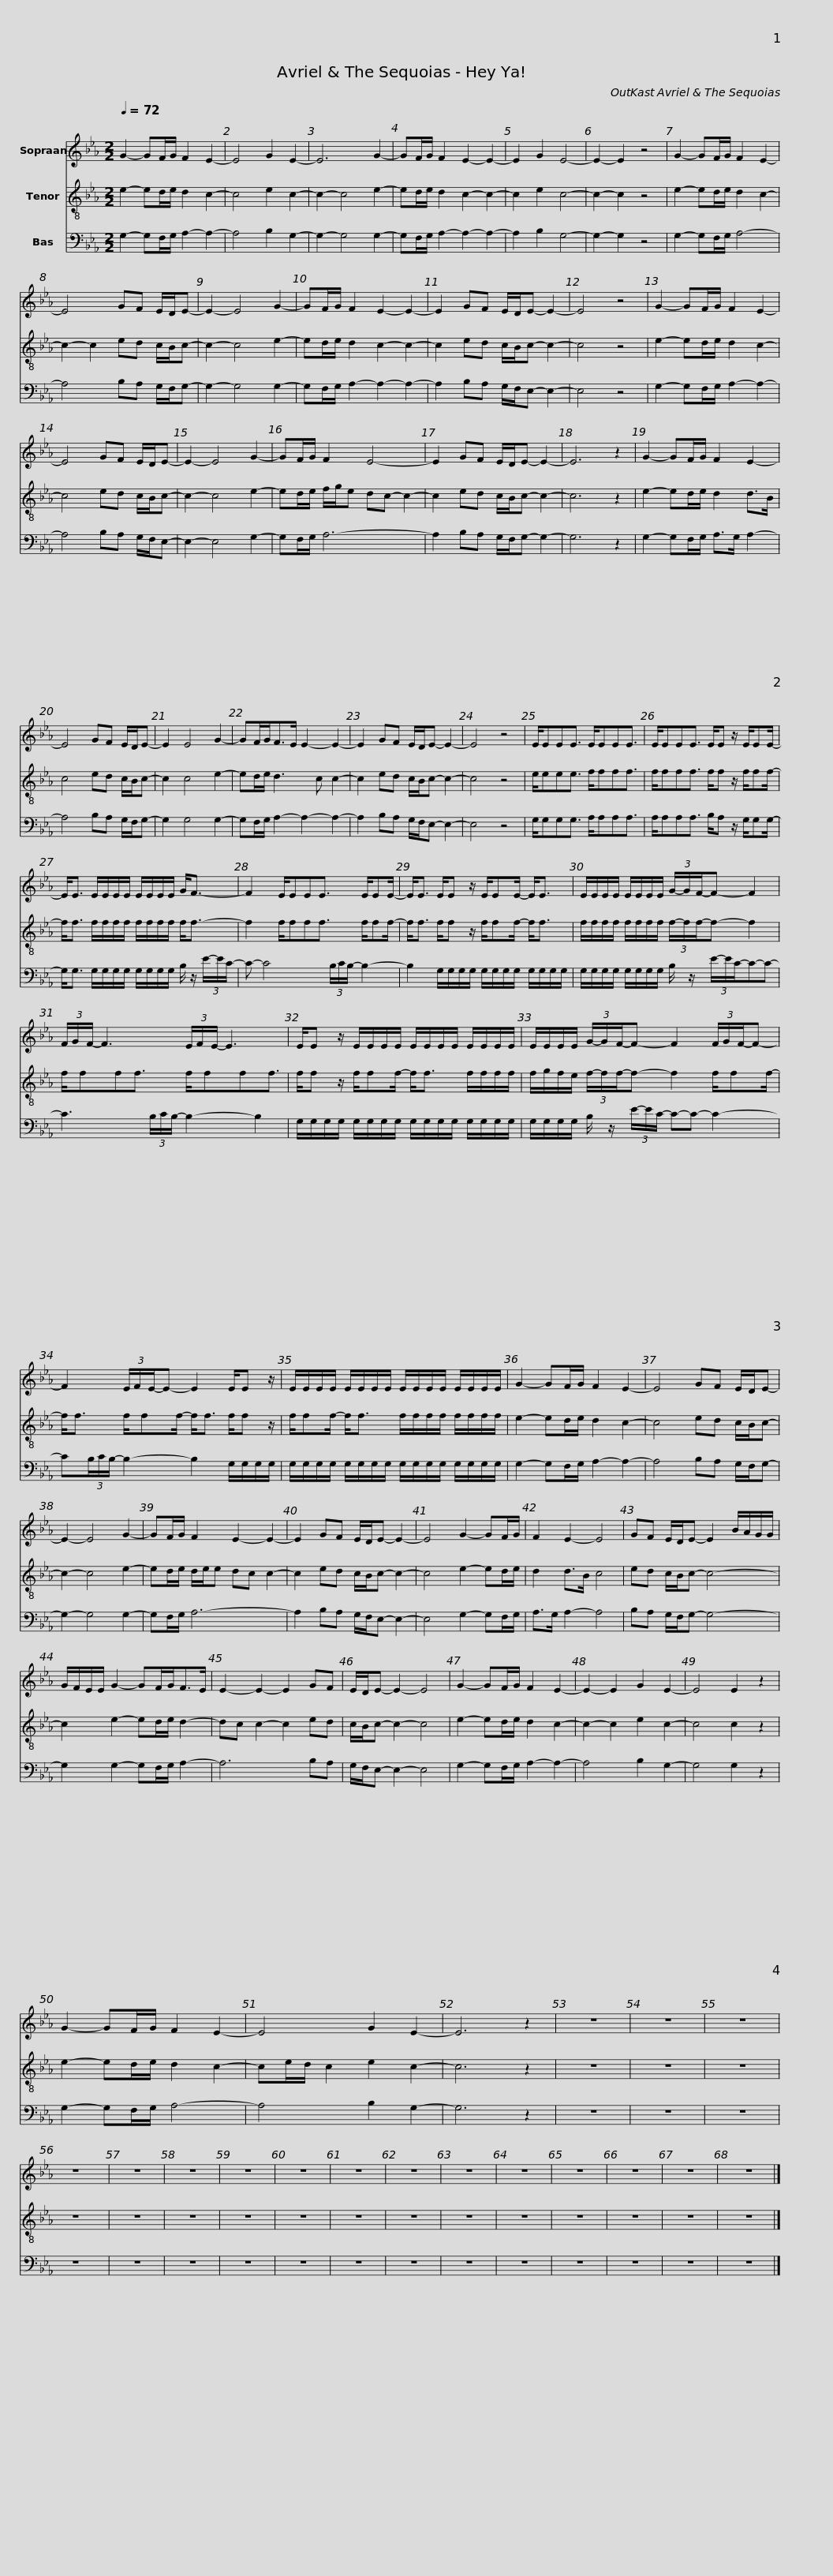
X:1
%%score 1 2 3
L:1/8
Q:1/4=72
M:2/2
I:linebreak $
K:Eb
V:1 treble
V:2 treble-8
V:3 bass
V:1
 G2- GF/G/ F2 E2- | E4 G2 E2- | E6 G2- | GF/G/ F2 E2- E2- | E2 G2 E4- | %5
 E2- E2 z4 | G2- GF/G/ F2 E2- | E4 GF E/D/E- |$ E2- E4 G2- | GF/G/ F2 E2- E2- | %10
 E2 GF E/D/E- E2- | E4 z4 | G2- GF/G/ F2 E2- | E4 GF E/D/E- | E2- E4 G2- | %15
 GF/G/ F2 E4- |$ E2 GF E/D/E- E2- | E6 z2 | G2- GF/G/ F2 E2- | E4 GF E/D/E- | %20
 E2 E4 G2- | GF/G<FE/ E2- E2- | E2 GF E/D/E- E2- |$ E4 z4 | E/EEE3/2 E/EEE3/2 | %25
 E/EEE3/2 E/E z/ E/EE/- | E<E E/E/E/E/ E/E/E/E/ G<F- |$ F2 E/EEE3/2 E/EE/- | E<E E/E z/ E/EE/- E<E | E/E/E/E/ E/E/E/E/ (3G/-G/F/-F- F2 |$ %30
 (3F/G/F/- F3 (3E/F/E/- E3 | E/E z/ E/E/E/E/ E/E/E/E/ E/E/E/E/ |$ E/E/E/E/ (3G/-G/F/-F- F2 (3F/G/F/-F- | F2 (3E/F/E/-E- E2 E/E z/ |$ E/E/E/E/ E/E/E/E/ E/E/E/E/ E/E/E/E/ | %35
 G2- GF/G/ F2 E2- | E4 GF E/D/E- | E2- E4 G2- | GF/G/ F2 E2- E2- |$ E2 GF E/D/E- E2- | %40
 E4 G2- GF/G/ | F2 E2- E4 | GF E/D/E- E2 B/A/G/G/ | G/F/E/E/ G2- GF/G<FE/ | E2- E2- E2 GF |$ %45
 E/D/E- E2- E4 | G2- GF/G/ F2 E2- | E2- E2 G2 E2- | E4 E2 z2 | G2- GF/G/ F2 E2- | %50
 E4 G2 E2- | E6 z2 | z8 | z8 | z8 |$ %55
 z8 | z8 | z8 | z8 | z8 | %60
 z8 | z8 | z8 | z8 | z8 | %65
 z8 | z8 | z8 |] %68
V:2
 e2- ed/e/ d2 c2- | c4 e2 c2- | c2- c4 e2- | ed/e/ d2 c2- c2- | c2 e2 c4- | %5
 c2- c2 z4 | e2- ed/e/ d2 c2- | c2- c2 ed c/B/c- |$ c2- c4 e2- | ed/e/ d2 c2- c2- | %10
 c2 ed c/B/c- c2- | c4 z4 | e2- ed/e/ d2 c2- | c4 ed c/B/c- | c2- c4 e2- | %15
 ed/e/ f/g/e dc- c2- |$ c2 ed c/B/c- c2- | c6 z2 | e2- ed/e/ d2 d>B | c4 ed c/B/c- | %20
 c2 c4 e2- | ed/e/ d3 c c2- | c2 ed c/B/c- c2- |$ c4 z4 | e/eee3/2 f/fff3/2 | %25
 f/fff3/2 f/f z/ f/ff/- | f<f f/f/f/f/ f/f/f/f/ f<f- |$ f2 f/fff3/2 f/ff/- | f<f f/f z/ f/ff/- f<f | f/f/f/f/ f/f/f/f/ (3f/-f/f/-f- f2 |$ %30
 f/fff3/2 f/fff3/2 | f/f z/ f/ff/- f<f f/f/f/f/ |$ f/g/f/e/ (3f/-f/f/-f- f2 f/ff/- | f<f f/ff/- f<f f/f z/ |$ f/ff/- f<f f/f/f/f/ f/f/f/f/ | %35
 e2- ed/e/ d2 c2- | c4 ed c/B/c- | c2- c4 e2- | ed/e/ d/e/e dc c2- |$ c2 ed c/B/c- c2- | %40
 c4 e2- ed/e/ | d2 d>B c4 | ed c/B/c- c4- | c2 e2- ed/e/ d2- | dc c2- c2 ed |$ %45
 c/B/c- c2- c4 | e2- ed/e/ d2 c2- | c2- c2 e2 c2- | c4 c2 z2 | e2- ed/e/ d2 c2- | %50
 ce/d/ c2 e2 c2- | c6 z2 | z8 | z8 | z8 |$ %55
 z8 | z8 | z8 | z8 | z8 | %60
 z8 | z8 | z8 | z8 | z8 | %65
 z8 | z8 | z8 |] %68
V:3
 G,2- G,F,/G,/ A,2- A,2- | A,4 B,2 G,2- | G,2- G,4 G,2- | G,F,/G,/ A,2- A,2- A,2- | A,2 B,2 G,4- | %5
 G,2- G,2 z4 | G,2- G,F,/G,/ A,4- | A,4 B,A, G,/F,/G,- |$ G,2- G,4 G,2- | G,F,/G,/ A,2- A,2- A,2- | %10
 A,2 B,A, G,/F,/E,- E,2- | E,4 z4 | G,2- G,F,/G,/ A,2- A,2- | A,4 B,A, G,/F,/E,- | E,2- E,4 G,2- | %15
 G,F,/G,/ A,6- |$ A,2 B,A, G,/F,/G,- G,2- | G,6 z2 | G,2- G,F,/G,/ A,>G, A,2- | A,4 B,A, G,/F,/G,- | %20
 G,2 G,4 G,2- | G,F,/G,/ A,2- A,2- A,2- | A,2 B,A, G,/F,/E,- E,2- |$ E,4 z4 | G,/G,G,G,3/2 A,/A,A,A,3/2 | %25
 A,/A,A,A,3/2 B,/A, z/ G,/G,G,/- | G,<G, G,/G,/G,/G,/ G,/G,/G,/G,/ B,/ z/ (3E/-E/C/- |$ C- C4 (3B,/C/B,/- B,2- | B,2 G,/G,/G,/G,/ G,/G,/G,/G,/ G,/G,/G,/G,/ | G,/G,/G,/G,/ G,/G,/G,/G,/ B,/ z/ (3E/-E/C/-C-C- |$ %30
 C3 (3B,/C/B,/- B,2- B,2 | G,/G,/G,/G,/ G,/G,/G,/G,/ G,/G,/G,/G,/ G,/G,/G,/G,/ |$ G,/G,/G,/G,/ B,/ z/ (3E/-E/C/- C-C- C2- | C(3B,/C/B,/- B,2- B,2 G,/G,/G,/G,/ |$ G,/G,/G,/G,/ G,/G,/G,/G,/ G,/G,/G,/G,/ G,/G,/G,/G,/ | %35
 G,2- G,F,/G,/ A,2- A,2- | A,4 B,A, G,/F,/G,- | G,2- G,4 G,2- | G,F,/G,/ A,6- |$ A,2 B,A, G,/F,/E,- E,2- | %40
 E,4 G,2- G,F,/G,/ | A,>G, A,2- A,4 | B,A, G,/F,/G,- G,4- | G,2 G,2- G,F,/G,/ A,2- | A,6 B,A, |$ %45
 G,/F,/E,- E,2- E,4 | G,2- G,F,/G,/ A,2- A,2- | A,4 B,2 G,2- | G,4 G,2 z2 | G,2- G,F,/G,/ A,4- | %50
 A,4 B,2 G,2- | G,6 z2 | z8 | z8 | z8 |$ %55
 z8 | z8 | z8 | z8 | z8 | %60
 z8 | z8 | z8 | z8 | z8 | %65
 z8 | z8 | z8 |] %68
